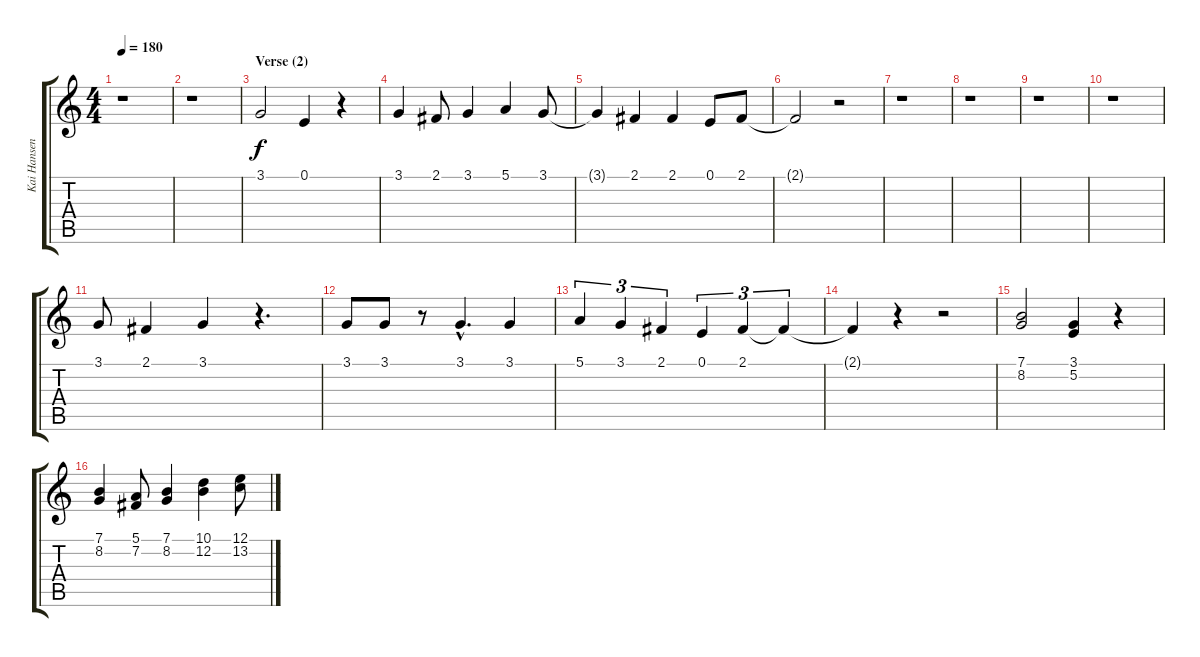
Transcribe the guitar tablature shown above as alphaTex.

\track ("Kai Hansen" "Kai Hansen") {instrument bassoon}
\staff {score tabs}
\tuning (E4 B3 G3 D3 A2 E2) {hide}
\ts (4 4)
\tempo 180
\clef g2
\ks c
r.1{dy f} |
r.1 |
\section ("" "Verse (2)")
3.1.2 0.1.4 r.4 |
3.1.4 2.1.8 3.1.4 5.1.4 3.1.8 |
3.1{t}.4 2.1.4 2.1.4 0.1.8 2.1.8 |
2.1{t}.2 r.2 |
r.1 |
r.1 |
r.1 |
r.1 |
3.1.8 2.1.4 3.1.4 r.4{d} |
3.1.8 3.1.8 r.8 3.1{hac}.4{d} 3.1.4 |
5.1.4{tu (3 2)} 3.1.4{tu (3 2)} 2.1.4{tu (3 2)} 0.1.4{tu (3 2)} 2.1.4{tu (3 2)} 2.1{t}.4{tu (3 2)} |
2.1{t}.4 r.4 r.2 |
(7.1 8.2).2 (3.1 5.2).4 r.4 |
(7.1 8.2).4 (5.1 7.2).8 (7.1 8.2).4 (10.1 12.2).4 (12.1 13.2).8
